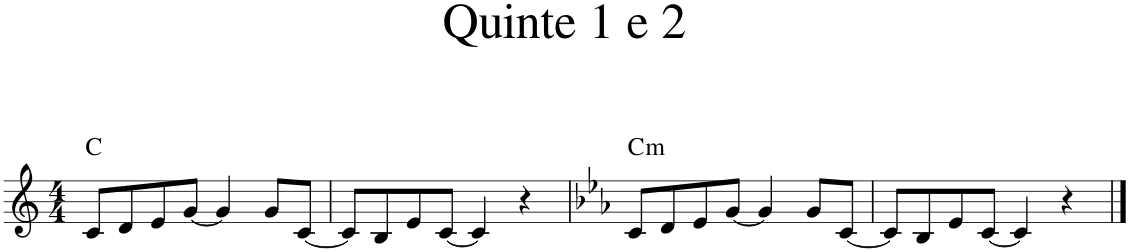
**kern	**harte
*part1	*part1
*staff1	*
*I"Piano	*
*I'Pno.	*
*clefG2	*
*k[]	*
*M4/4	*
=1	=1
8c/L	C:maj
8d/	.
8e/	.
[8g/J	.
4g/]	.
8g/L	.
[8c/J	.
=2	=2
8c/L]	.
8B/	.
8e/	.
[8c/J	.
4c/]	.
4r	.
=3	=3
*k[b-e-a-]	*
!	!LO:H:kt=m
8c/L	C:min
8d/	.
8e-/	.
[8g/J	.
4g/]	.
8g/L	.
[8c/J	.
=4	=4
8c/L]	.
8B-/	.
8e-/	.
[8c/J	.
4c/]	.
4r	.
==	==
*-	*-
